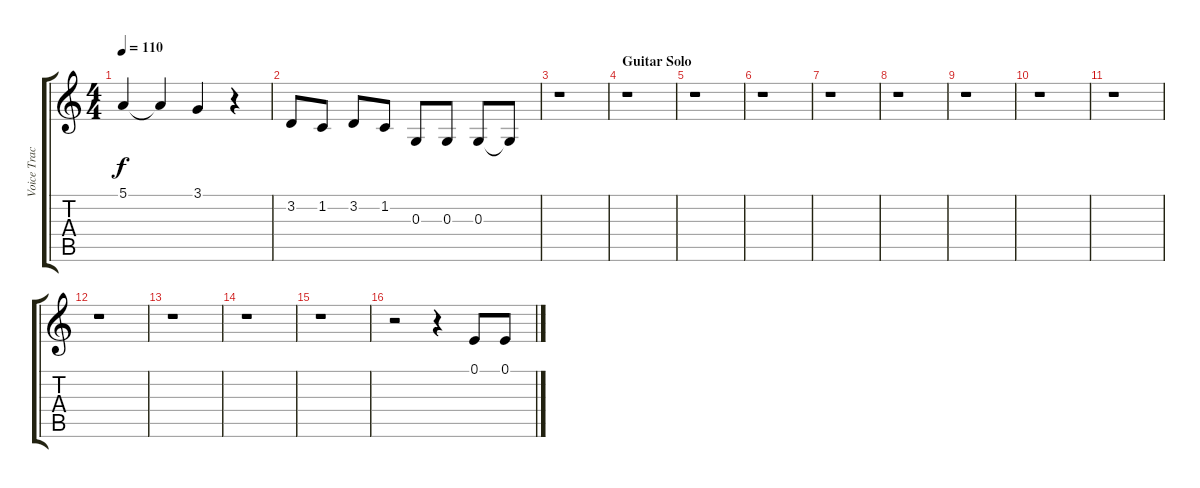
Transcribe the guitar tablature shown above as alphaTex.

\track ("Voice Track" "Voice Trac") {instrument tangoaccordion}
\staff {score tabs}
\tuning (E4 B3 G3 D3 A2 E2) {hide}
\ts (4 4)
\tempo 110
\clef g2
\ks c
5.1.4{dy f} 5.1{t}.4 3.1.4 r.4 |
3.2.8 1.2.8 3.2.8 1.2.8 0.3.8 0.3.8 0.3.8 0.3{t}.8 |
r.1 |
\section ("" "Guitar Solo")
r.1 |
r.1 |
r.1 |
r.1 |
r.1 |
r.1 |
r.1 |
r.1 |
r.1 |
r.1 |
r.1 |
r.1 |
r.2 r.4 0.1.8 0.1.8
